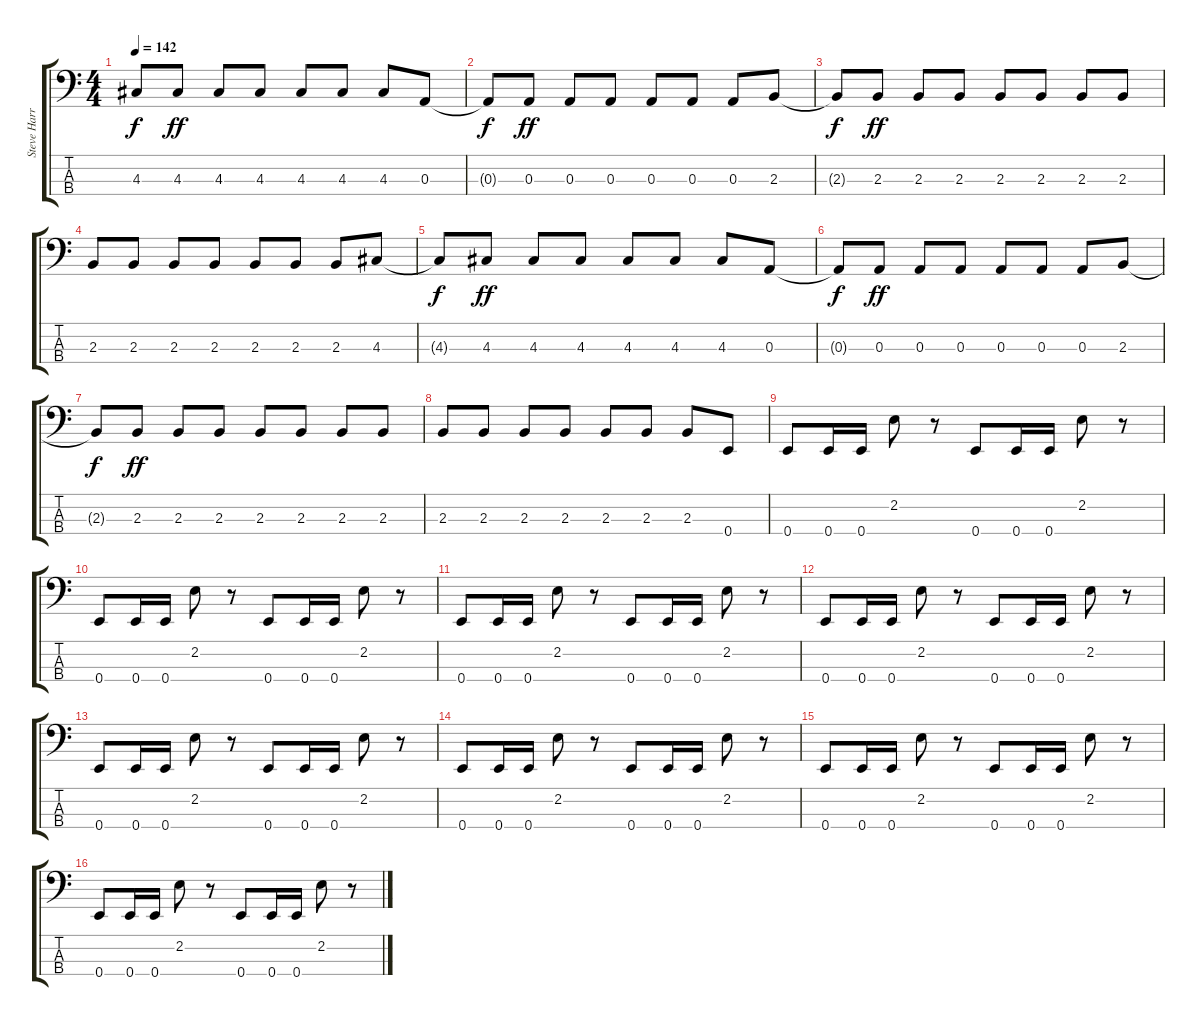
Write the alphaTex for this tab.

\track ("Steve Harris" "Steve Harr") {instrument electricbassfinger}
\staff {score tabs}
\tuning (G2 D2 A1 E1) {hide}
\ts (4 4)
\tempo 142
\clef f4
\ks c
4.3{t}.8{dy f} 4.3.8{dy ff} 4.3.8 4.3.8 4.3.8 4.3.8 4.3.8 0.3.8 |
0.3{t}.8{dy f} 0.3.8{dy ff} 0.3.8 0.3.8 0.3.8 0.3.8 0.3.8 2.3.8 |
2.3{t}.8{dy f} 2.3.8{dy ff} 2.3.8 2.3.8 2.3.8 2.3.8 2.3.8 2.3.8 |
2.3.8 2.3.8 2.3.8 2.3.8 2.3.8 2.3.8 2.3.8 4.3.8 |
4.3{t}.8{dy f} 4.3.8{dy ff} 4.3.8 4.3.8 4.3.8 4.3.8 4.3.8 0.3.8 |
0.3{t}.8{dy f} 0.3.8{dy ff} 0.3.8 0.3.8 0.3.8 0.3.8 0.3.8 2.3.8 |
2.3{t}.8{dy f} 2.3.8{dy ff} 2.3.8 2.3.8 2.3.8 2.3.8 2.3.8 2.3.8 |
2.3.8 2.3.8 2.3.8 2.3.8 2.3.8 2.3.8 2.3.8 0.4.8 |
0.4.8 0.4.16 0.4.16 2.2.8 r.8 0.4.8 0.4.16 0.4.16 2.2.8 r.8 |
0.4.8 0.4.16 0.4.16 2.2.8 r.8 0.4.8 0.4.16 0.4.16 2.2.8 r.8 |
0.4.8 0.4.16 0.4.16 2.2.8 r.8 0.4.8 0.4.16 0.4.16 2.2.8 r.8 |
0.4.8 0.4.16 0.4.16 2.2.8 r.8 0.4.8 0.4.16 0.4.16 2.2.8 r.8 |
0.4.8 0.4.16 0.4.16 2.2.8 r.8 0.4.8 0.4.16 0.4.16 2.2.8 r.8 |
0.4.8 0.4.16 0.4.16 2.2.8 r.8 0.4.8 0.4.16 0.4.16 2.2.8 r.8 |
0.4.8 0.4.16 0.4.16 2.2.8 r.8 0.4.8 0.4.16 0.4.16 2.2.8 r.8 |
0.4.8 0.4.16 0.4.16 2.2.8 r.8 0.4.8 0.4.16 0.4.16 2.2.8 r.8
